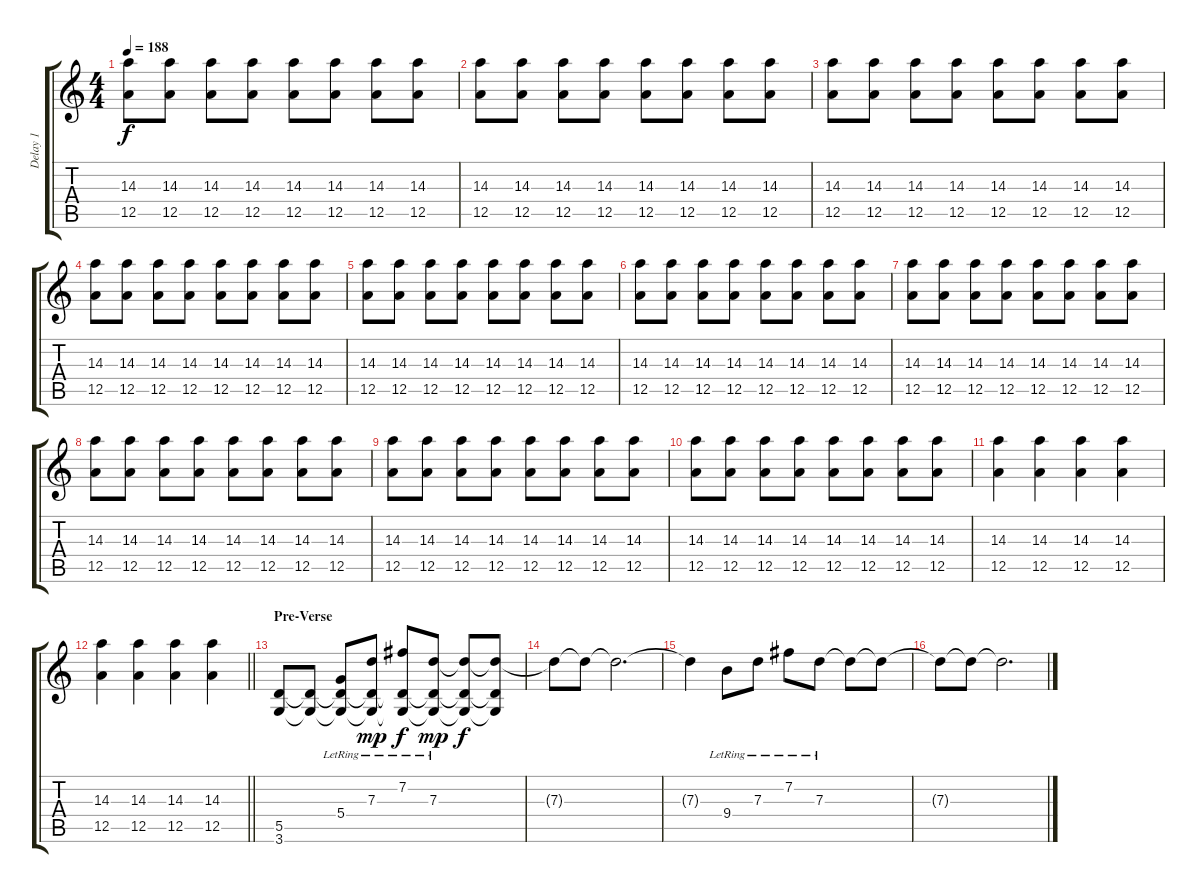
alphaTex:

\track ("Delay 1" "Delay 1") {instrument electricguitarclean}
\staff {score tabs}
\tuning (E4 B3 G3 D3 A2 E2) {hide}
\ts (4 4)
\tempo 188
\clef g2
\ks c
(14.3 12.5).8{dy f} (14.3 12.5).8 (14.3 12.5).8 (14.3 12.5).8 (14.3 12.5).8 (14.3 12.5).8 (14.3 12.5).8 (14.3 12.5).8 |
(14.3 12.5).8 (14.3 12.5).8 (14.3 12.5).8 (14.3 12.5).8 (14.3 12.5).8 (14.3 12.5).8 (14.3 12.5).8 (14.3 12.5).8 |
(14.3 12.5).8 (14.3 12.5).8 (14.3 12.5).8 (14.3 12.5).8 (14.3 12.5).8 (14.3 12.5).8 (14.3 12.5).8 (14.3 12.5).8 |
(14.3 12.5).8 (14.3 12.5).8 (14.3 12.5).8 (14.3 12.5).8 (14.3 12.5).8 (14.3 12.5).8 (14.3 12.5).8 (14.3 12.5).8 |
(14.3 12.5).8 (14.3 12.5).8 (14.3 12.5).8 (14.3 12.5).8 (14.3 12.5).8 (14.3 12.5).8 (14.3 12.5).8 (14.3 12.5).8 |
(14.3 12.5).8 (14.3 12.5).8 (14.3 12.5).8 (14.3 12.5).8 (14.3 12.5).8 (14.3 12.5).8 (14.3 12.5).8 (14.3 12.5).8 |
(14.3 12.5).8 (14.3 12.5).8 (14.3 12.5).8 (14.3 12.5).8 (14.3 12.5).8 (14.3 12.5).8 (14.3 12.5).8 (14.3 12.5).8 |
(14.3 12.5).8 (14.3 12.5).8 (14.3 12.5).8 (14.3 12.5).8 (14.3 12.5).8 (14.3 12.5).8 (14.3 12.5).8 (14.3 12.5).8 |
(14.3 12.5).8 (14.3 12.5).8 (14.3 12.5).8 (14.3 12.5).8 (14.3 12.5).8 (14.3 12.5).8 (14.3 12.5).8 (14.3 12.5).8 |
(14.3 12.5).8 (14.3 12.5).8 (14.3 12.5).8 (14.3 12.5).8 (14.3 12.5).8 (14.3 12.5).8 (14.3 12.5).8 (14.3 12.5).8 |
(14.3 12.5).4 (14.3 12.5).4 (14.3 12.5).4 (14.3 12.5).4 |
\barLineRight lightlight
(14.3 12.5).4 (14.3 12.5).4 (14.3 12.5).4 (14.3 12.5).4 |
\section ("" "Pre-Verse")
(5.5 3.6).8{instrument electricguitarclean} (5.5{t} 3.6{t}).8 (5.4{lr} 5.5{t} 3.6{t}).8 (7.3{lr} 5.5{t} 3.6{t}).8{dy mp} (7.2{lr} 5.5{t} 3.6{t}).8{dy f} (7.3{lr} 5.5{t} 3.6{t}).8{dy mp} (7.3{t} 5.5{t} 3.6{t}).8{dy f} (7.3{t} 5.5{t} 3.6{t}).8 |
7.3{t}.8 7.3{t}.8 7.3{t}.2{d} |
7.3{t}.4 9.4{lr}.8 7.3{lr}.8 7.2{lr}.8 7.3{lr}.8 7.3{t}.8 7.3{t}.8 |
7.3{t}.8 7.3{t}.8 7.3{t}.2{d}
